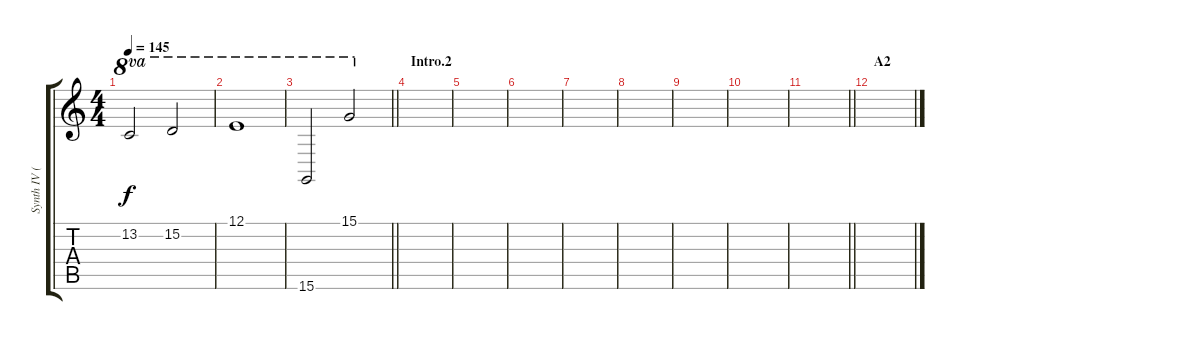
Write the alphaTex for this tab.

\track ("Synth IV (Kotobuki Tsumugi)" "Synth IV (") {instrument tubularbells}
\staff {score tabs}
\tuning (E4 B3 G3 D3 A2 E2) {hide}
\ts (4 4)
\tempo 145
\clef g2
\ks c
13.2.2{ot 8va dy f} 15.2.2{ot 8va} |
12.1.1{ot 8va} |
\barLineRight lightlight
15.6.2{ot 8va} 15.1.2{ot 8va} |
\section ("" "Intro.2")
|
|
|
|
|
|
|
\barLineRight lightlight
|
\section ("" "A2")
